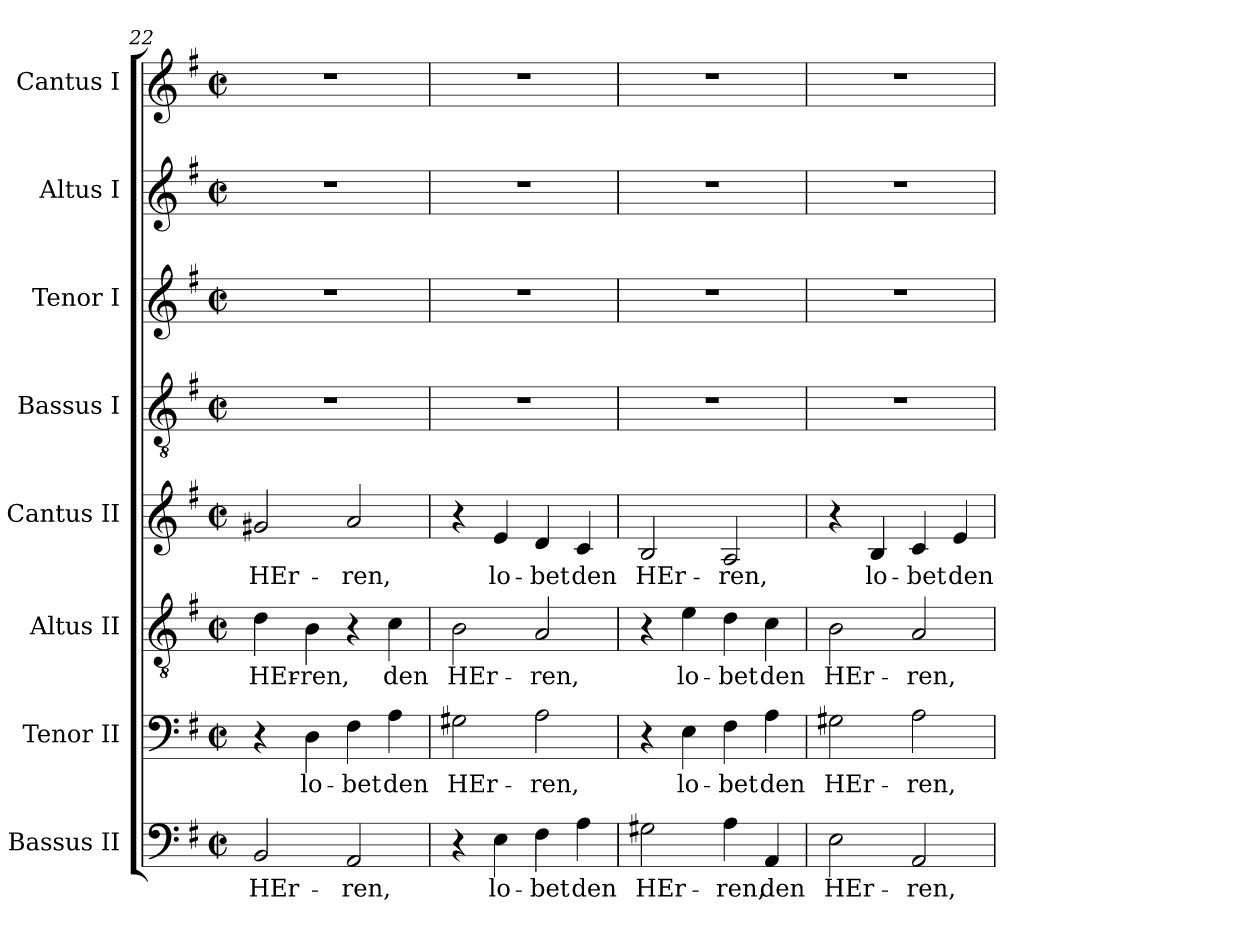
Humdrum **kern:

**kern	**text	**kern	**text	**kern	**text	**kern	**text	**kern	**kern	**kern	**kern
*part8	*part8	*part7	*part7	*part6	*part6	*part5	*part5	*part4	*part3	*part2	*part1
*staff8	*staff8	*staff7	*staff7	*staff6	*staff6	*staff5	*staff5	*staff4	*staff3	*staff2	*staff1
*I"Bassus II	*	*I"Tenor II	*	*I"Altus II	*	*I"Cantus II	*	*I"Bassus I	*I"Tenor I	*I"Altus I	*I"Cantus I
*I'B2	*	*I'T2	*	*I'A2	*	*I'C2	*	*I'B1	*I'T1	*I'A1	*I'C1
*clefF4	*	*clefF4	*	*clefGv2	*	*clefG2	*	*clefGv2	*clefG2	*clefG2	*clefG2
*k[f#]	*	*k[f#]	*	*k[f#]	*	*k[f#]	*	*k[f#]	*k[f#]	*k[f#]	*k[f#]
*G:	*	*G:	*	*G:	*	*G:	*	*G:	*G:	*G:	*G:
*M2/2	*	*M2/2	*	*M2/2	*	*M2/2	*	*M2/2	*M2/2	*M2/2	*M2/2
*met(c|)	*	*met(c|)	*	*met(c|)	*	*met(c|)	*	*met(c|)	*met(c|)	*met(c|)	*met(c|)
=22	=22	=22	=22	=22	=22	=22	=22	=22	=22	=22	=22
!	!LO:LY:b	!	!	!	!	!	!	!	!	!	!
!	!	!	!	!	!LO:LY:b	!	!	!	!	!	!
!	!	!	!	!	!	!	!LO:LY:b	!	!	!	!
2BB/	HEr-	4r	.	4d\	HEr-	2g#X/	HEr-	1r	1r	1r	1r
!	!	!	!LO:LY:b	!	!	!	!	!	!	!	!
!	!	!	!	!	!LO:LY:b	!	!	!	!	!	!
.	.	4D\	lo-	4B\	-ren,	.	.	.	.	.	.
!	!LO:LY:b	!	!	!	!	!	!	!	!	!	!
!	!	!	!LO:LY:b	!	!	!	!	!	!	!	!
!	!	!	!	!	!	!	!LO:LY:b	!	!	!	!
2AA/	-ren,	4F#\	-bet	4r	.	2a/	-ren,	.	.	.	.
!	!	!	!LO:LY:b	!	!	!	!	!	!	!	!
!	!	!	!	!	!LO:LY:b	!	!	!	!	!	!
.	.	4A\	den	4c\	den	.	.	.	.	.	.
=23	=23	=23	=23	=23	=23	=23	=23	=23	=23	=23	=23
!	!	!	!LO:LY:b	!	!	!	!	!	!	!	!
!	!	!	!	!	!LO:LY:b	!	!	!	!	!	!
4r	.	2G#X\	HEr-	2B\	HEr-	4r	.	1r	1r	1r	1r
!	!LO:LY:b	!	!	!	!	!	!	!	!	!	!
!	!	!	!	!	!	!	!LO:LY:b	!	!	!	!
4E\	lo-	.	.	.	.	4e/	lo-	.	.	.	.
!	!LO:LY:b	!	!	!	!	!	!	!	!	!	!
!	!	!	!LO:LY:b	!	!	!	!	!	!	!	!
!	!	!	!	!	!LO:LY:b	!	!	!	!	!	!
!	!	!	!	!	!	!	!LO:LY:b	!	!	!	!
4F#\	-bet	2A\	-ren,	2A/	-ren,	4d/	-bet	.	.	.	.
!	!LO:LY:b	!	!	!	!	!	!	!	!	!	!
!	!	!	!	!	!	!	!LO:LY:b	!	!	!	!
4A\	den	.	.	.	.	4c/	den	.	.	.	.
!!LO:LB:g=z
=24	=24	=24	=24	=24	=24	=24	=24	=24	=24	=24	=24
!	!LO:LY:b	!	!	!	!	!	!	!	!	!	!
!	!	!	!	!	!	!	!LO:LY:b	!	!	!	!
2G#X\	HEr-	4r	.	4r	.	2B/	HEr-	1r	1r	1r	1r
!	!	!	!LO:LY:b	!	!	!	!	!	!	!	!
!	!	!	!	!	!LO:LY:b	!	!	!	!	!	!
.	.	4E\	lo-	4e\	lo-	.	.	.	.	.	.
!	!LO:LY:b	!	!	!	!	!	!	!	!	!	!
!	!	!	!LO:LY:b	!	!	!	!	!	!	!	!
!	!	!	!	!	!LO:LY:b	!	!	!	!	!	!
!	!	!	!	!	!	!	!LO:LY:b	!	!	!	!
4A\	-ren,	4F#\	-bet	4d\	-bet	2A/	-ren,	.	.	.	.
!	!LO:LY:b	!	!	!	!	!	!	!	!	!	!
!	!	!	!LO:LY:b	!	!	!	!	!	!	!	!
!	!	!	!	!	!LO:LY:b	!	!	!	!	!	!
4AA/	den	4A\	den	4c\	den	.	.	.	.	.	.
=25	=25	=25	=25	=25	=25	=25	=25	=25	=25	=25	=25
!	!LO:LY:b	!	!	!	!	!	!	!	!	!	!
!	!	!	!LO:LY:b	!	!	!	!	!	!	!	!
!	!	!	!	!	!LO:LY:b	!	!	!	!	!	!
2E\	HEr-	2G#X\	HEr-	2B\	HEr-	4r	.	1r	1r	1r	1r
!	!	!	!	!	!	!	!LO:LY:b	!	!	!	!
.	.	.	.	.	.	4B/	lo-	.	.	.	.
!	!LO:LY:b	!	!	!	!	!	!	!	!	!	!
!	!	!	!LO:LY:b	!	!	!	!	!	!	!	!
!	!	!	!	!	!LO:LY:b	!	!	!	!	!	!
!	!	!	!	!	!	!	!LO:LY:b	!	!	!	!
2AA/	-ren,	2A\	-ren,	2A/	-ren,	4c/	-bet	.	.	.	.
!	!	!	!	!	!	!	!LO:LY:b	!	!	!	!
.	.	.	.	.	.	4e/	den	.	.	.	.
=	=	=	=	=	=	=	=	=	=	=	=
*-	*-	*-	*-	*-	*-	*-	*-	*-	*-	*-	*-
